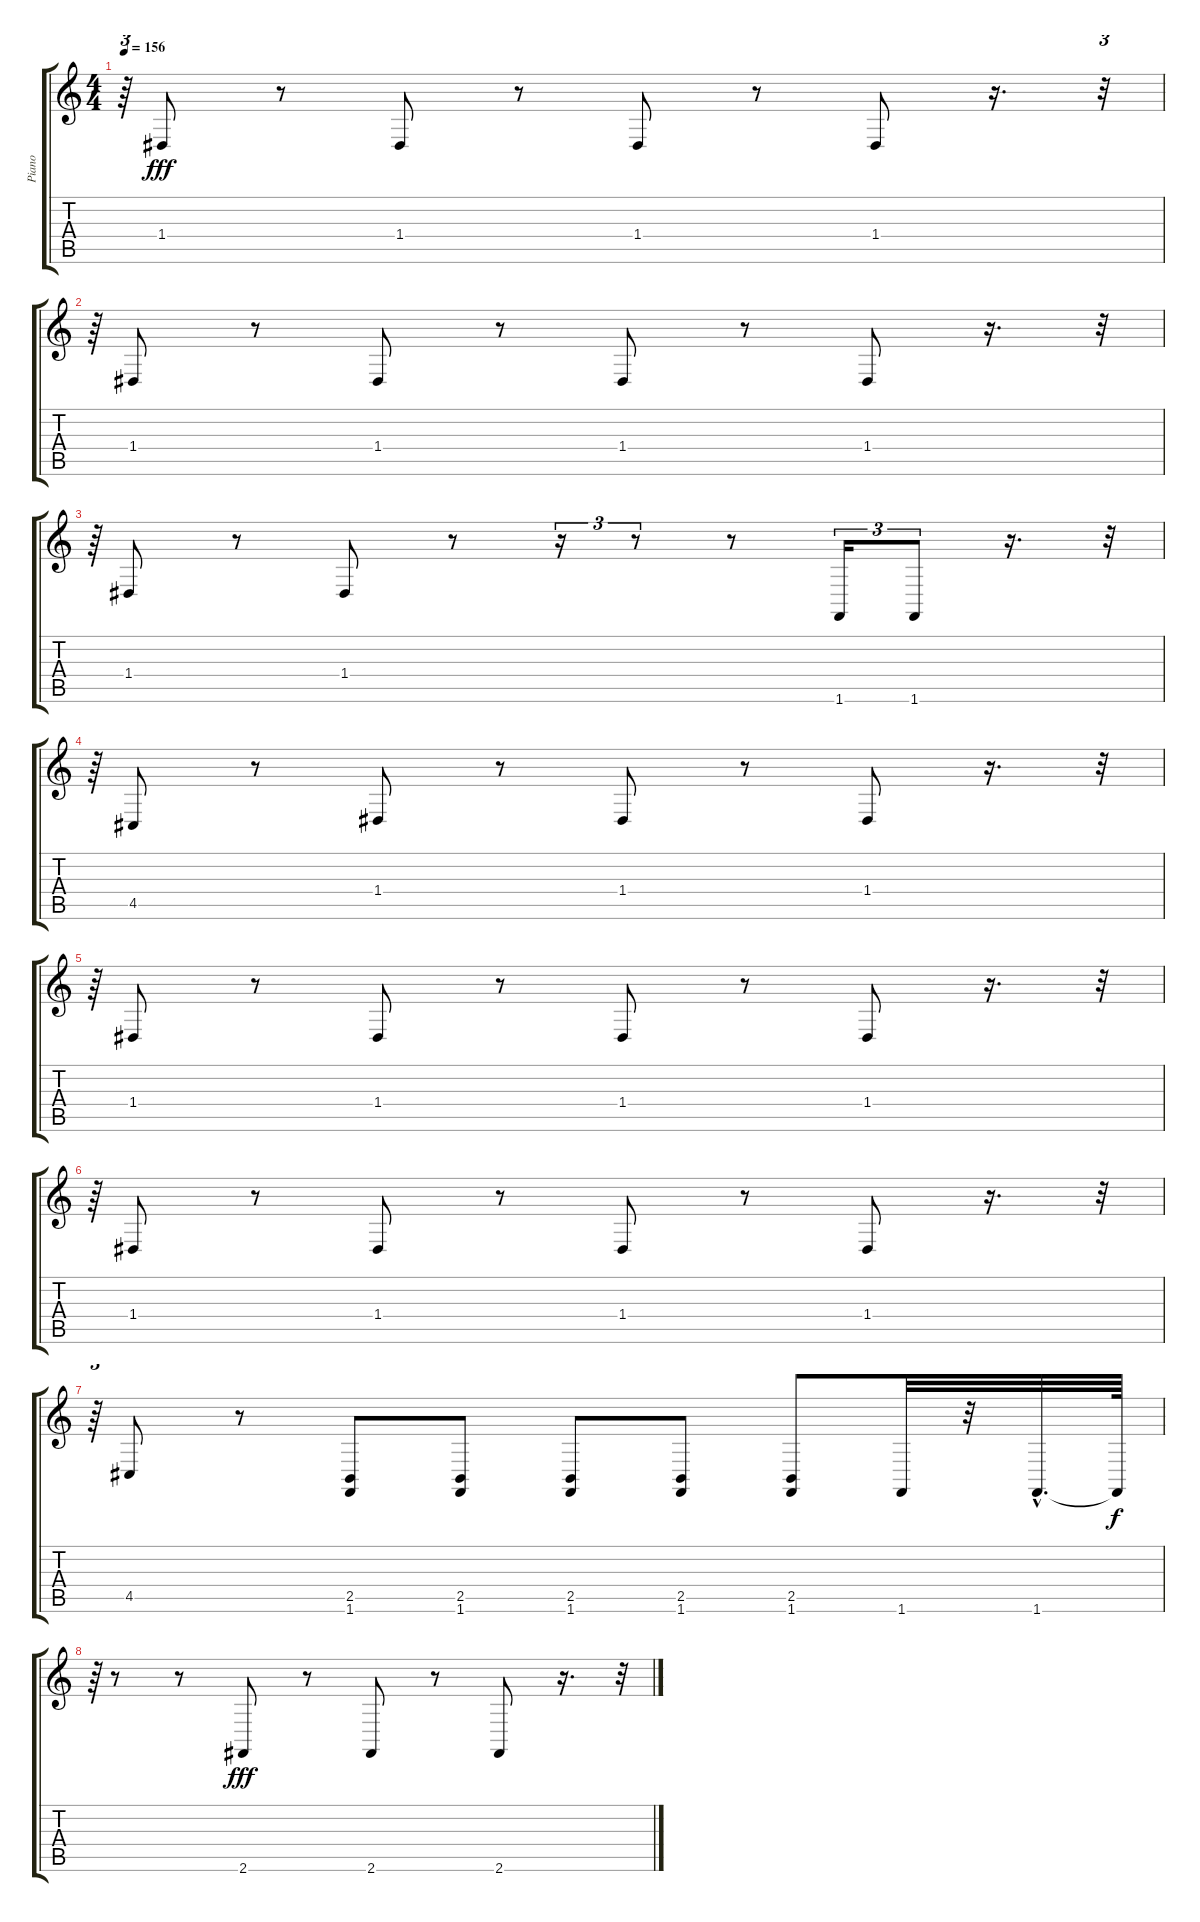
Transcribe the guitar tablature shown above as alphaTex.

\track ("Piano" "Piano") {instrument acousticgrandpiano}
\staff {score tabs}
\tuning (E4 B3 G3 D3 A2 E2) {hide}
\ts (4 4)
\tempo 156
\clef g2
\ks c
r.64{tu (3 2) dy fff} 1.4.8 r.8 1.4.8 r.8 1.4.8 r.8 1.4.8 r.16{d} r.32{tu (3 2)} |
r.64{tu (3 2)} 1.4.8 r.8 1.4.8 r.8 1.4.8 r.8 1.4.8 r.16{d} r.32{tu (3 2)} |
r.64{tu (3 2)} 1.4.8 r.8 1.4.8 r.8 r.16{tu (3 2)} r.8{tu (3 2)} r.8 1.6.16{tu (3 2)} 1.6.8{tu (3 2)} r.16{d} r.32{tu (3 2)} |
r.64{tu (3 2)} 4.5.8 r.8 1.4.8 r.8 1.4.8 r.8 1.4.8 r.16{d} r.32{tu (3 2)} |
r.64{tu (3 2)} 1.4.8 r.8 1.4.8 r.8 1.4.8 r.8 1.4.8 r.16{d} r.32{tu (3 2)} |
r.64{tu (3 2)} 1.4.8 r.8 1.4.8 r.8 1.4.8 r.8 1.4.8 r.16{d} r.32{tu (3 2)} |
r.64{tu (3 2)} 4.5.8 r.8 (2.5 1.6).8 (2.5 1.6).8 (2.5 1.6).8 (2.5 1.6).8 (2.5 1.6).8 1.6.32 r.32 1.6{hac}.32{d} 1.6{t}.64{dy f} |
r.64{tu (3 2)} r.8 r.8 2.6.8{dy fff} r.8 2.6.8 r.8 2.6.8 r.16{d} r.32{tu (3 2)}
